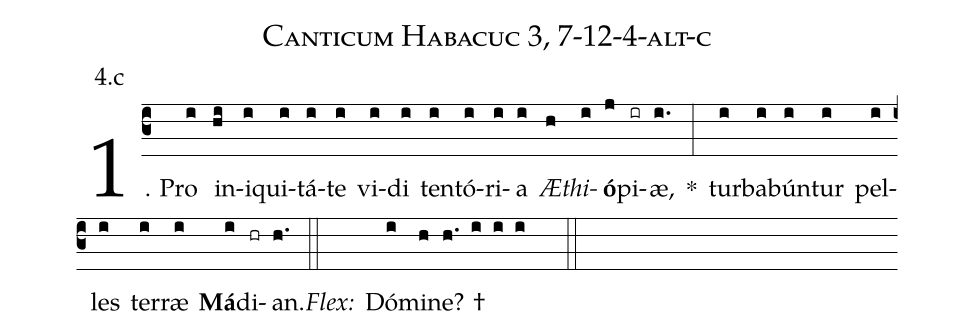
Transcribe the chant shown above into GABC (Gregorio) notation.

name: Canticum Habacuc 3, 7-12-4-alt-c;
annotation: 4.c;
%%
(c3)1. Pro(i) in(hi)i(i)qui(i)tá(i)te(i) vi(i)di(i) ten(i)tó(i)ri(i)a(i) <i>Æ</i>(h)<i>thi</i>(i)<b>ó</b>(j)pi(ir)æ,(i.) *(:) tur(i)ba(i)bún(i)tur(i) pel(i)les(i) ter(i)ræ(i) <b>Má</b>(i)di(hr)an.(h.) (::)
<i>Flex:</i>()  Dó(i)mi(h)ne? †(h. i i i  ::)
